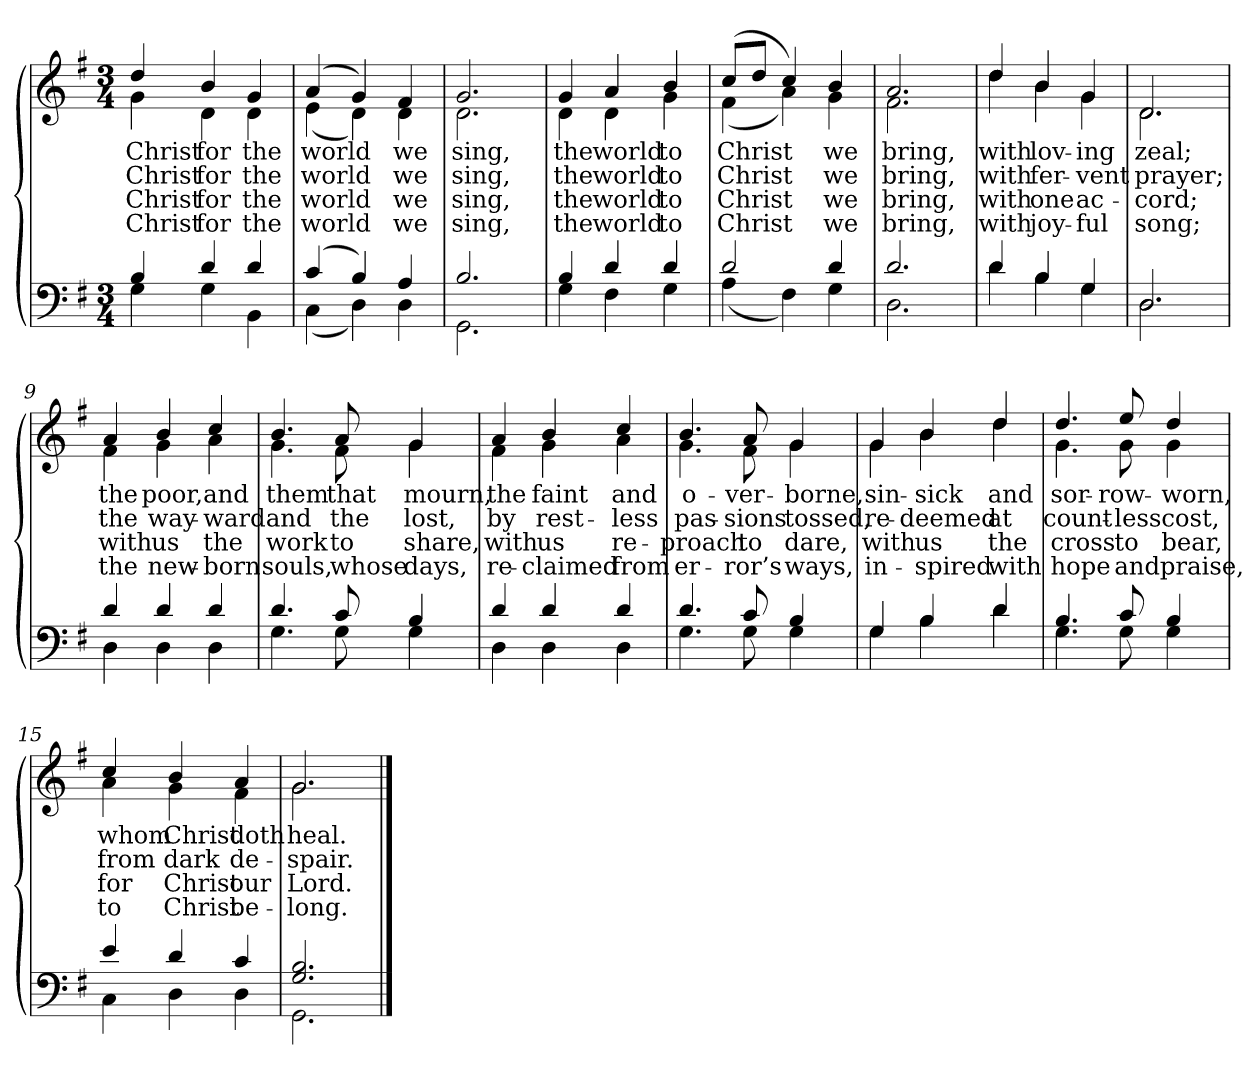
**kern	**kern	**text	**text	**text	**text
*part2	*part1	*part1	*part1	*part1	*part1
*staff2	*staff1	*staff1	*staff1	*staff1	*staff1
*clefF4	*clefG2	*	*	*	*
*k[f#]	*k[f#]	*	*	*	*
*M3/4	*M3/4	*	*	*	*
=1	=1	=1	=1	=1	=1
*^	*	*	*	*	*
!	!	!LO:TX:b:i:t=Verse	!	!	!	!
!	!	!	!LO:LY:b	!LO:LY:b	!LO:LY:b	!LO:LY:b
*	*	*^	*	*	*	*
4B/	4G\	4dd/	4g\	Christ	Christ	Christ	Christ
!	!	!	!	!LO:LY:b	!LO:LY:b	!LO:LY:b	!LO:LY:b
4d/	4G\	4b/	4d\	for	for	for	for
!	!	!	!	!LO:LY:b	!LO:LY:b	!LO:LY:b	!LO:LY:b
4d/	4BB\	4g/	4d\	the	the	the	the
=2	=2	=2	=2	=2	=2	=2	=2
!	!	!	!	!LO:LY:b	!LO:LY:b	!LO:LY:b	!LO:LY:b
(>4c/	(<4C\	(>4a/	(<4e\	world	world	world	world
4B/)	4D\)	4g/)	4d\)	.	.	.	.
!	!	!	!	!LO:LY:b	!LO:LY:b	!LO:LY:b	!LO:LY:b
4A/	4D\	4f#/	4d\	we	we	we	we
=3	=3	=3	=3	=3	=3	=3	=3
!	!	!	!	!LO:LY:b	!LO:LY:b	!LO:LY:b	!LO:LY:b
2.B/	2.GG\	2.g/	2.d\	sing,	sing,	sing,	sing,
!!LO:LB:g=z	!!
=4	=4	=4	=4	=4	=4	=4	=4
!	!	!	!	!LO:LY:b	!LO:LY:b	!LO:LY:b	!LO:LY:b
4B/	4G\	4g/	4d\	the	the	the	the
!	!	!	!	!LO:LY:b	!LO:LY:b	!LO:LY:b	!LO:LY:b
4d/	4F#\	4a/	4d\	world	world	world	world
!	!	!	!	!LO:LY:b	!LO:LY:b	!LO:LY:b	!LO:LY:b
4d/	4G\	4b/	4g\	to	to	to	to
=5	=5	=5	=5	=5	=5	=5	=5
!	!	!	!	!LO:LY:b	!LO:LY:b	!LO:LY:b	!LO:LY:b
2d/	(<4A\	(>8cc/L	(<4f#\	Christ	Christ	Christ	Christ
.	.	8dd/J	.	.	.	.	.
.	4F#\)	4cc/)	4a\)	.	.	.	.
!	!	!	!	!LO:LY:b	!LO:LY:b	!LO:LY:b	!LO:LY:b
4d/	4G\	4b/	4g\	we	we	we	we
=6	=6	=6	=6	=6	=6	=6	=6
!	!	!	!	!LO:LY:b	!LO:LY:b	!LO:LY:b	!LO:LY:b
2.d/	2.D\	2.a/	2.f#\	bring,	bring,	bring,	bring,
!!LO:LB:g=z	!!
=7	=7	=7	=7	=7	=7	=7	=7
!	!	!	!	!LO:LY:b	!LO:LY:b	!LO:LY:b	!LO:LY:b
4d/	4d\	4dd/	4dd\	with	with	with	with
!	!	!	!	!LO:LY:b	!LO:LY:b	!LO:LY:b	!LO:LY:b
4B/	4B\	4b/	4b\	lov-	fer-	one	joy-
!	!	!	!	!LO:LY:b	!LO:LY:b	!LO:LY:b	!LO:LY:b
4G/	4G\	4g/	4g\	-ing	-vent	ac-	-ful
=8	=8	=8	=8	=8	=8	=8	=8
!	!	!	!	!LO:LY:b	!LO:LY:b	!LO:LY:b	!LO:LY:b
2.D/	2.D\	2.d/	2.d\	zeal;	prayer;	-cord;	song;
!!LO:LB:g=z	!!
=9	=9	=9	=9	=9	=9	=9	=9
!	!	!	!	!LO:LY:b	!LO:LY:b	!LO:LY:b	!LO:LY:b
4d/	4D\	4a/	4f#\	the	the	with	the
!	!	!	!	!LO:LY:b	!LO:LY:b	!LO:LY:b	!LO:LY:b
4d/	4D\	4b/	4g\	poor,	way-	us	new-
!	!	!	!	!LO:LY:b	!LO:LY:b	!LO:LY:b	!LO:LY:b
4d/	4D\	4cc/	4a\	and	-ward	the	-born
=10	=10	=10	=10	=10	=10	=10	=10
!	!	!	!	!LO:LY:b	!LO:LY:b	!LO:LY:b	!LO:LY:b
4.d/	4.G\	4.b/	4.g\	them	and	work	souls,
!	!	!	!	!LO:LY:b	!LO:LY:b	!LO:LY:b	!LO:LY:b
8c/	8G\	8a/	8f#\	that	the	to	whose
!	!	!	!	!LO:LY:b	!LO:LY:b	!LO:LY:b	!LO:LY:b
4B/	4G\	4g/	4g\	mourn,	lost,	share,	days,
!!LO:LB:g=z	!!
=11	=11	=11	=11	=11	=11	=11	=11
!	!	!	!	!LO:LY:b	!LO:LY:b	!LO:LY:b	!LO:LY:b
4d/	4D\	4a/	4f#\	the	by	with	re-
!	!	!	!	!LO:LY:b	!LO:LY:b	!LO:LY:b	!LO:LY:b
4d/	4D\	4b/	4g\	faint	rest-	us	-claimed
!	!	!	!	!LO:LY:b	!LO:LY:b	!LO:LY:b	!LO:LY:b
4d/	4D\	4cc/	4a\	and	-less	re-	from
=12	=12	=12	=12	=12	=12	=12	=12
!	!	!	!	!LO:LY:b	!LO:LY:b	!LO:LY:b	!LO:LY:b
4.d/	4.G\	4.b/	4.g\	o-	pas-	-proach	er-
!	!	!	!	!LO:LY:b	!LO:LY:b	!LO:LY:b	!LO:LY:b
8c/	8G\	8a/	8f#\	-ver-	-sions	to	-ror’s
!	!	!	!	!LO:LY:b	!LO:LY:b	!LO:LY:b	!LO:LY:b
4B/	4G\	4g/	4g\	-borne,	tossed,	dare,	ways,
!!LO:LB:g=z	!!
=13	=13	=13	=13	=13	=13	=13	=13
!	!	!	!	!LO:LY:b	!LO:LY:b	!LO:LY:b	!LO:LY:b
4G/	4G\	4g/	4g\	sin--	re-	with	in-
!	!	!	!	!LO:LY:b	!LO:LY:b	!LO:LY:b	!LO:LY:b
4B/	4B\	4b/	4b\	-sick	-deemed	us	-spired
!	!	!	!	!LO:LY:b	!LO:LY:b	!LO:LY:b	!LO:LY:b
4d/	4d\	4dd/	4dd\	and	at	the	with
=14	=14	=14	=14	=14	=14	=14	=14
!	!	!	!	!LO:LY:b	!LO:LY:b	!LO:LY:b	!LO:LY:b
4.B/	4.G\	4.dd/	4.g\	sor-	count-	cross	hope
!	!	!	!	!LO:LY:b	!LO:LY:b	!LO:LY:b	!LO:LY:b
8c/	8G\	8ee/	8g\	-row--	-less	to	and
!	!	!	!	!LO:LY:b	!LO:LY:b	!LO:LY:b	!LO:LY:b
4B/	4G\	4dd/	4g\	-worn,	cost,	bear,	praise,
!!LO:LB:g=z	!!
=15	=15	=15	=15	=15	=15	=15	=15
!	!	!	!	!LO:LY:b	!LO:LY:b	!LO:LY:b	!LO:LY:b
4e/	4C\	4cc/	4a\	whom	from	for	to
!	!	!	!	!LO:LY:b	!LO:LY:b	!LO:LY:b	!LO:LY:b
4d/	4D\	4b/	4g\	Christ	dark	Christ	Christ
!	!	!	!	!LO:LY:b	!LO:LY:b	!LO:LY:b	!LO:LY:b
4c/	4D\	4a/	4f#\	doth	de-	our	be-
=16	=16	=16	=16	=16	=16	=16	=16
!	!	!	!	!LO:LY:b	!LO:LY:b	!LO:LY:b	!LO:LY:b
2.G/ 2.B/	2.GG\	2.g/	2.g\	heal.	-spair.	Lord.	-long.
*v	*v	*	*	*	*	*	*
*	*v	*v	*	*	*	*
==	==	==	==	==	==
*-	*-	*-	*-	*-	*-
